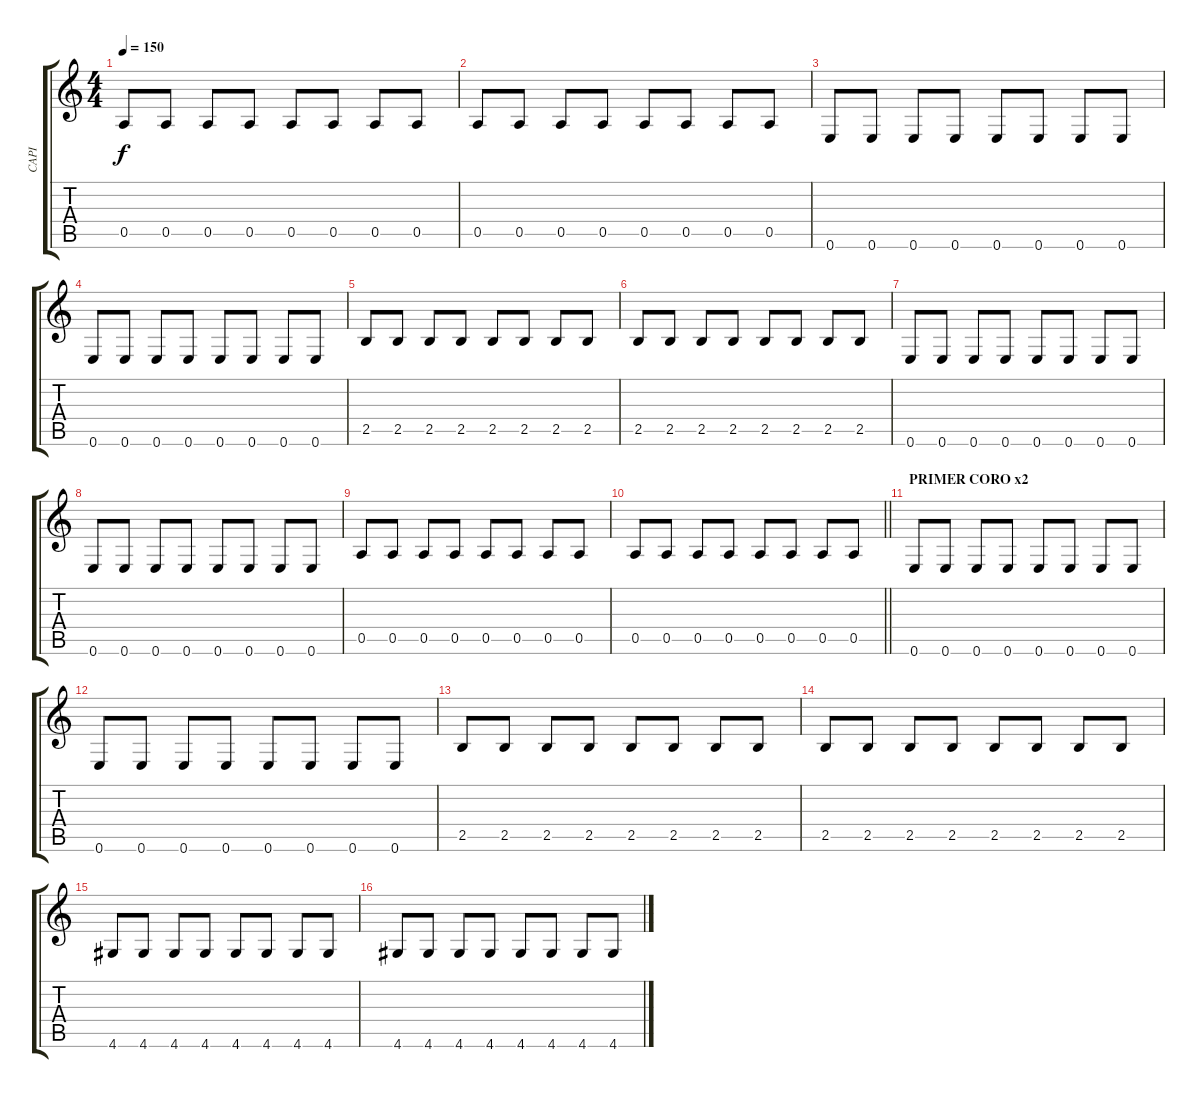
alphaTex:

\track ("CAPI" "CAPI") {instrument electricbasspick}
\staff {score tabs}
\tuning (E4 B3 G3 D3 A2 E2) {hide}
\ts (4 4)
\tempo 150
\clef g2
\ks c
0.5.8{dy f} 0.5.8 0.5.8 0.5.8 0.5.8 0.5.8 0.5.8 0.5.8 |
0.5.8 0.5.8 0.5.8 0.5.8 0.5.8 0.5.8 0.5.8 0.5.8 |
0.6.8 0.6.8 0.6.8 0.6.8 0.6.8 0.6.8 0.6.8 0.6.8 |
0.6.8 0.6.8 0.6.8 0.6.8 0.6.8 0.6.8 0.6.8 0.6.8 |
2.5.8 2.5.8 2.5.8 2.5.8 2.5.8 2.5.8 2.5.8 2.5.8 |
2.5.8 2.5.8 2.5.8 2.5.8 2.5.8 2.5.8 2.5.8 2.5.8 |
0.6.8 0.6.8 0.6.8 0.6.8 0.6.8 0.6.8 0.6.8 0.6.8 |
0.6.8 0.6.8 0.6.8 0.6.8 0.6.8 0.6.8 0.6.8 0.6.8 |
0.5.8 0.5.8 0.5.8 0.5.8 0.5.8 0.5.8 0.5.8 0.5.8 |
\barLineRight lightlight
0.5.8 0.5.8 0.5.8 0.5.8 0.5.8 0.5.8 0.5.8 0.5.8 |
\section ("" "PRIMER CORO x2")
0.6.8 0.6.8 0.6.8 0.6.8 0.6.8 0.6.8 0.6.8 0.6.8 |
0.6.8 0.6.8 0.6.8 0.6.8 0.6.8 0.6.8 0.6.8 0.6.8 |
2.5.8 2.5.8 2.5.8 2.5.8 2.5.8 2.5.8 2.5.8 2.5.8 |
2.5.8 2.5.8 2.5.8 2.5.8 2.5.8 2.5.8 2.5.8 2.5.8 |
4.6.8 4.6.8 4.6.8 4.6.8 4.6.8 4.6.8 4.6.8 4.6.8 |
4.6.8 4.6.8 4.6.8 4.6.8 4.6.8 4.6.8 4.6.8 4.6.8
